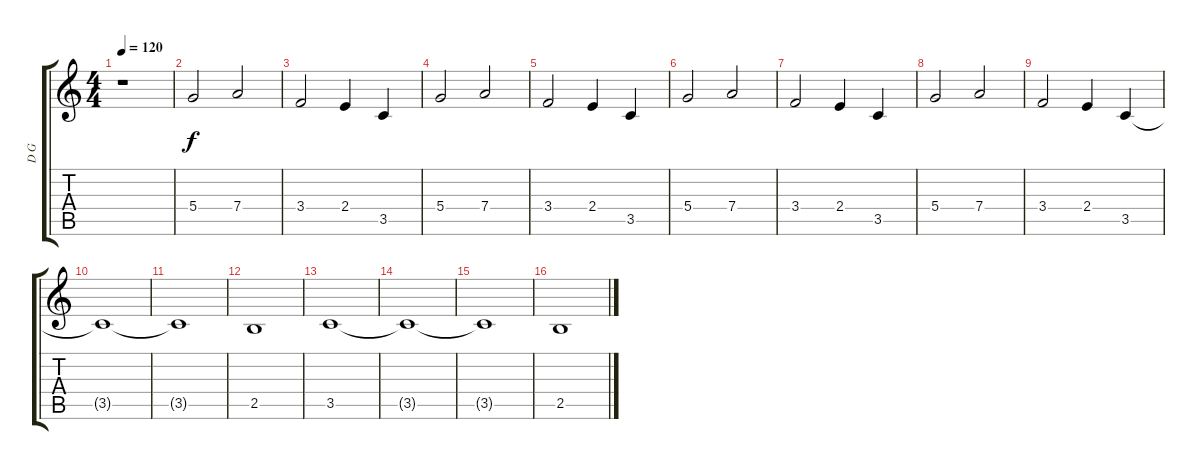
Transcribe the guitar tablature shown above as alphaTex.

\track ("D G" "D G") {instrument distortionguitar}
\staff {score tabs}
\tuning (E4 B3 G3 D3 A2 E2) {hide}
\ts (4 4)
\tempo 120
\clef g2
\ks c
r.1{dy f} |
5.4.2 7.4.2 |
3.4.2 2.4.4 3.5.4 |
5.4.2 7.4.2 |
3.4.2 2.4.4 3.5.4 |
5.4.2 7.4.2 |
3.4.2 2.4.4 3.5.4 |
5.4.2 7.4.2 |
3.4.2 2.4.4 3.5.4 |
3.5{t}.1{volume 9} |
3.5{t}.1 |
2.5.1 |
3.5.1 |
3.5{t}.1 |
3.5{t}.1 |
2.5.1
